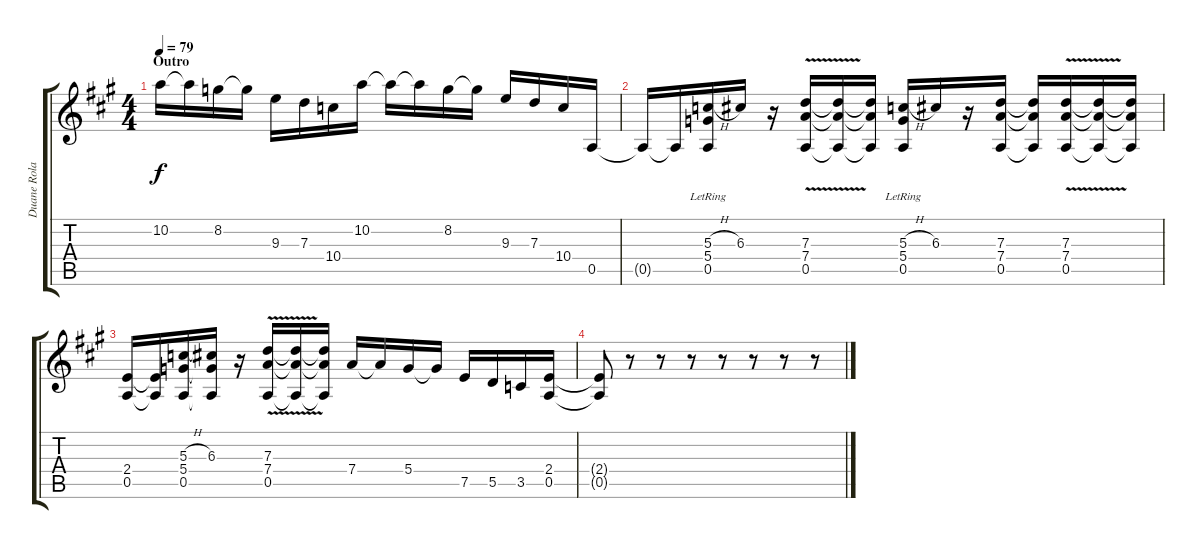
\track ("Duane Roland Guitar" "Duane Rola") {instrument overdrivenguitar}
\staff {score tabs}
\tuning (E4 B3 G3 D3 A2 E2) {hide}
\ts (4 4)
\section ("" "Outro")
\tempo 79
\clef g2
\ks a
10.2{t}.16{dy f} 10.2{t}.16 8.2.16 8.2{t}.16 9.3.16 7.3.16 10.4.16 10.2.16 10.2{t}.16 10.2{t}.16 8.2.16 8.2{t}.16 9.3.16 7.3.16 10.4.16 0.5.16 |
0.5{t}.16 0.5{t}.16 (5.3{h} 5.4{lr} 0.5{lr}).16 6.3.16 r.16 (7.3 7.4 0.5{v}).16 (7.3{t} 7.4{t} 0.5{t}).16 (7.3{t} 7.4{t} 0.5{t}).16 (5.3{h} 5.4{lr} 0.5{lr}).16 6.3.16 r.16 (7.3 7.4 0.5).16 (7.3{t} 7.4{t} 0.5{t}).16 (7.3 7.4{v} 0.5).16 (7.3{t} 7.4{t} 0.5{t}).16 (7.3{t} 7.4{t} 0.5{t}).16 |
(2.4 0.5).16 (2.4{t} 0.5{t}).16 (5.3{h} 5.4 0.5).16 (6.3 5.4{t} 0.5{t}).16 r.16 (7.3 7.4 0.5{v}).16 (7.3{t} 7.4{t} 0.5{t}).16 (7.3{t} 7.4{t} 0.5{t}).16 7.4.16 7.4{t}.16 5.4.16 5.4{t}.16 7.5.16 5.5.16 3.5.16 (2.4 0.5).16 |
(2.4{t} 0.5{t}).8 r.8 r.8 r.8 r.8 r.8 r.8 r.8
